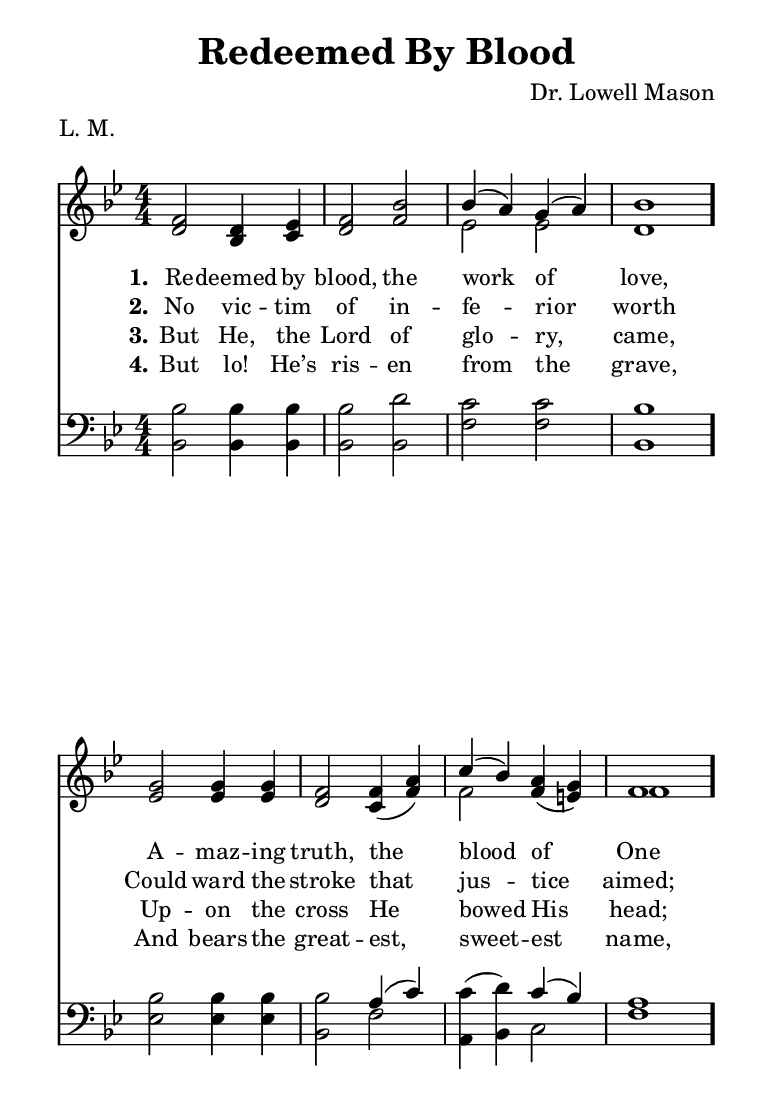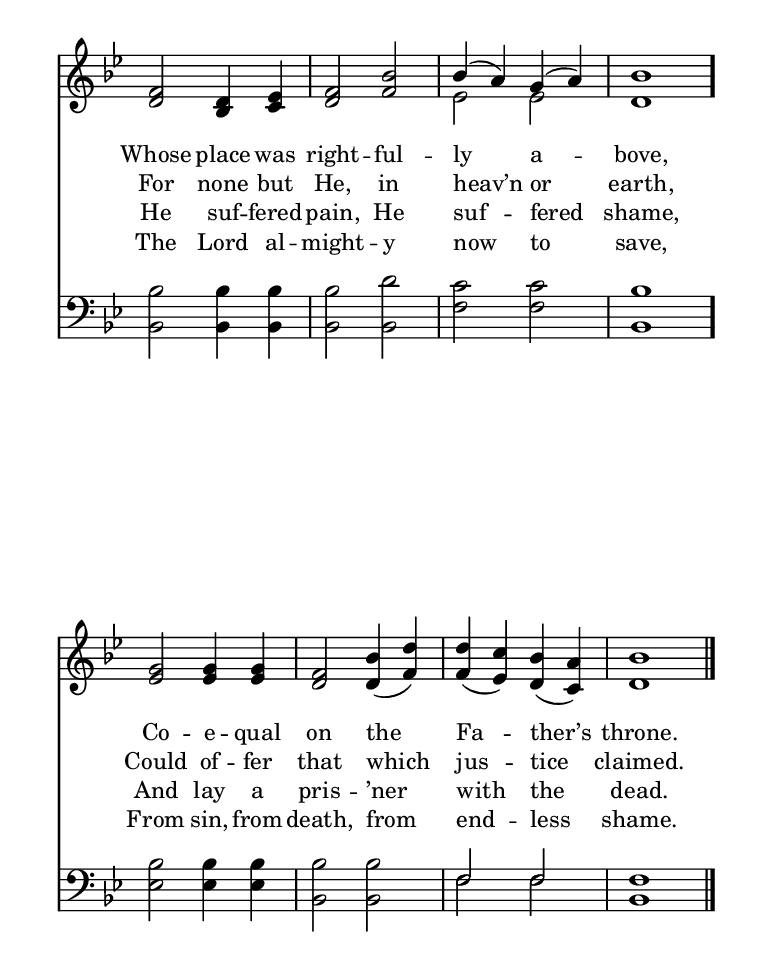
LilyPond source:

\include "common/global.ily"
\paper {
  \include "common/paper.ily"
  ragged-last-bottom = ##t
  systems-per-page = ##f
  system-count = #(cond (is-eogsized 2) (#t #f))
}

\header{
  hymnnumber = "9"
  title = "Redeemed By Blood"
  tunename = "Ernan"
  meter = "L. M."
  %poet = ""
  composer = "Dr. Lowell Mason"
  %copyright = ""
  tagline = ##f
}

patternA = { c2 c4 c4 | c2 c2 | c4( c4) c4( c4) | c1 } % Soprano lines 1, 3
patternB = { c2 c4 c4 | c2 c4( c4) | c4( c4) c4( c4) | c1 } % Soprano lines 2, 4 ; Alto line 4 ; Tenor line 2
patternC = { c2 c4 c4 | c2 c2 | c2 c2 | c1 } % Alto lines 1, 3 ; Tenor lines 1, 3, 4 ; Bass lines 1, 3, 4
patternD = { c2 c4 c4 | c2 c4( c4) | c2 c4( c4) | c1 } % Alto line 2
patternE = { c2 c4 c4 | c2 c2 | c4( c4) c2 | c1 } % Bass line 2

global = {
  \include "common/overrides.ily"
  \override Staff.TimeSignature.style = #'numbered
  \time 4/4
  \once \override Score.MetronomeMark.transparent = ##t
  \tempo 4 = 120
  \key bes \major
  \autoBeamOff
}

notesSoprano = {
\global
\relative c' {

  \changePitch \patternA { f d ees | f bes   | bes a g a | bes }
  \changePitch \patternB { g g g   | f f a   | c bes a g | f   }
  \changePitch \patternA { f d ees | f bes   | bes a g a | bes }
  \changePitch \patternB { g g g   | f bes d | d c bes a | bes }
	\bar "|."

}
}

notesAlto = {
\global
\relative e' {

  \changePitch \patternC { d bes c           | d f       | ees ees | d }
  \changePitch \patternD { ees ees ees       | d c f     | f f e   | f }
  \changePitch \patternC { d bes c           | d f       | ees ees | d }
  \changePitch \patternB { ees ees ees d d f | f ees d c | d       }

}
}

notesTenor = {
\global
\relative a {

  \changePitch \patternC { bes bes bes | bes d   | c c       | bes }
  \changePitch \patternB { bes bes bes | bes a c | c d c bes | a   }
  \changePitch \patternC { bes bes bes | bes d   | c c       | bes }
  \changePitch \patternC { bes bes bes | bes bes | f f       | f   }

}
}

notesBass = {
\global
\relative f {

  \changePitch \patternC { bes, bes bes | bes bes | f' f     | bes, }
  \changePitch \patternE { ees ees ees  | bes f'  | a, bes c | f    }
  \changePitch \patternC { bes, bes bes | bes bes | f' f     | bes, }
  \changePitch \patternC { ees ees ees  | bes bes | f' f     | bes, }

}
}

wordsA = \lyricmode {
\set stanza = "1."

  Re -- deemed by blood, the work of love, \bar "."
  A -- maz -- ing truth, the blood of One \bar "." \break
  Whose place was right -- ful -- ly a -- bove, \bar "."
  Co -- e -- qual on the Fa -- ther’s throne.

}

wordsB = \lyricmode {
\set stanza = "2."

  No vic -- tim of in -- fe -- rior worth
  Could ward the stroke that jus -- tice aimed;
  For none but He, in heav’n or earth,
  Could of -- fer that which jus -- tice claimed.
}

wordsC = \lyricmode {
\set stanza = "3."

  But He, the Lord of glo -- ry, came,
  Up -- on the cross He bowed His head;
  He suf -- fered pain, He suf -- fered shame,
  And lay a pris -- ’ner with the dead.

}

wordsD = \lyricmode {
\set stanza = "4."

  But lo! He’s ris -- en from the grave,
  And bears the great -- est, sweet -- est name,
  The Lord al -- might -- y now to save,
  From sin, from death, from end -- less shame.

}


\score {
  \context ChoirStaff <<
    \context Staff = upper <<
      \set Staff.autoBeaming = ##f
      \set ChoirStaff.systemStartDelimiter = #'SystemStartBar
      \set ChoirStaff.printPartCombineTexts = ##f
      \partcombine #'(2 . 9) \notesSoprano \notesAlto
      \context NullVoice = sopranos { \voiceOne << \notesSoprano >> }
      \context NullVoice = altos { \voiceTwo << \notesAlto >> }
      \context Lyrics = one   \lyricsto sopranos \wordsA
      \context Lyrics = two   \lyricsto sopranos \wordsB
      \context Lyrics = three \lyricsto sopranos \wordsC
      \context Lyrics = four  \lyricsto sopranos \wordsD
      %\context Lyrics = five  \lyricsto sopranos \wordsE
    >>
    \context Staff = men <<
      \clef bass
      \set ChoirStaff.printPartCombineTexts = ##f
      \partcombine #'(2 . 9) \notesTenor \notesBass
      \context NullVoice = tenors { \voiceOne << \notesTenor >> }
      \context NullVoice = basses { \voiceTwo << \notesBass >> }
    >>
  >>
  \layout {
    \include "common/layout.ily"
    \context {
      \Lyrics
      % Compensate for wide lyrics by squashing things a bit
      \override LyricSpace.minimum-distance = #0.3
    }
  }
  \midi{
    \include "common/midi.ily"
  }
}

\version "2.19.49"  % necessary for upgrading to future LilyPond versions.

% vi:set et ts=2 sw=2 ai nocindent syntax=lilypond:
